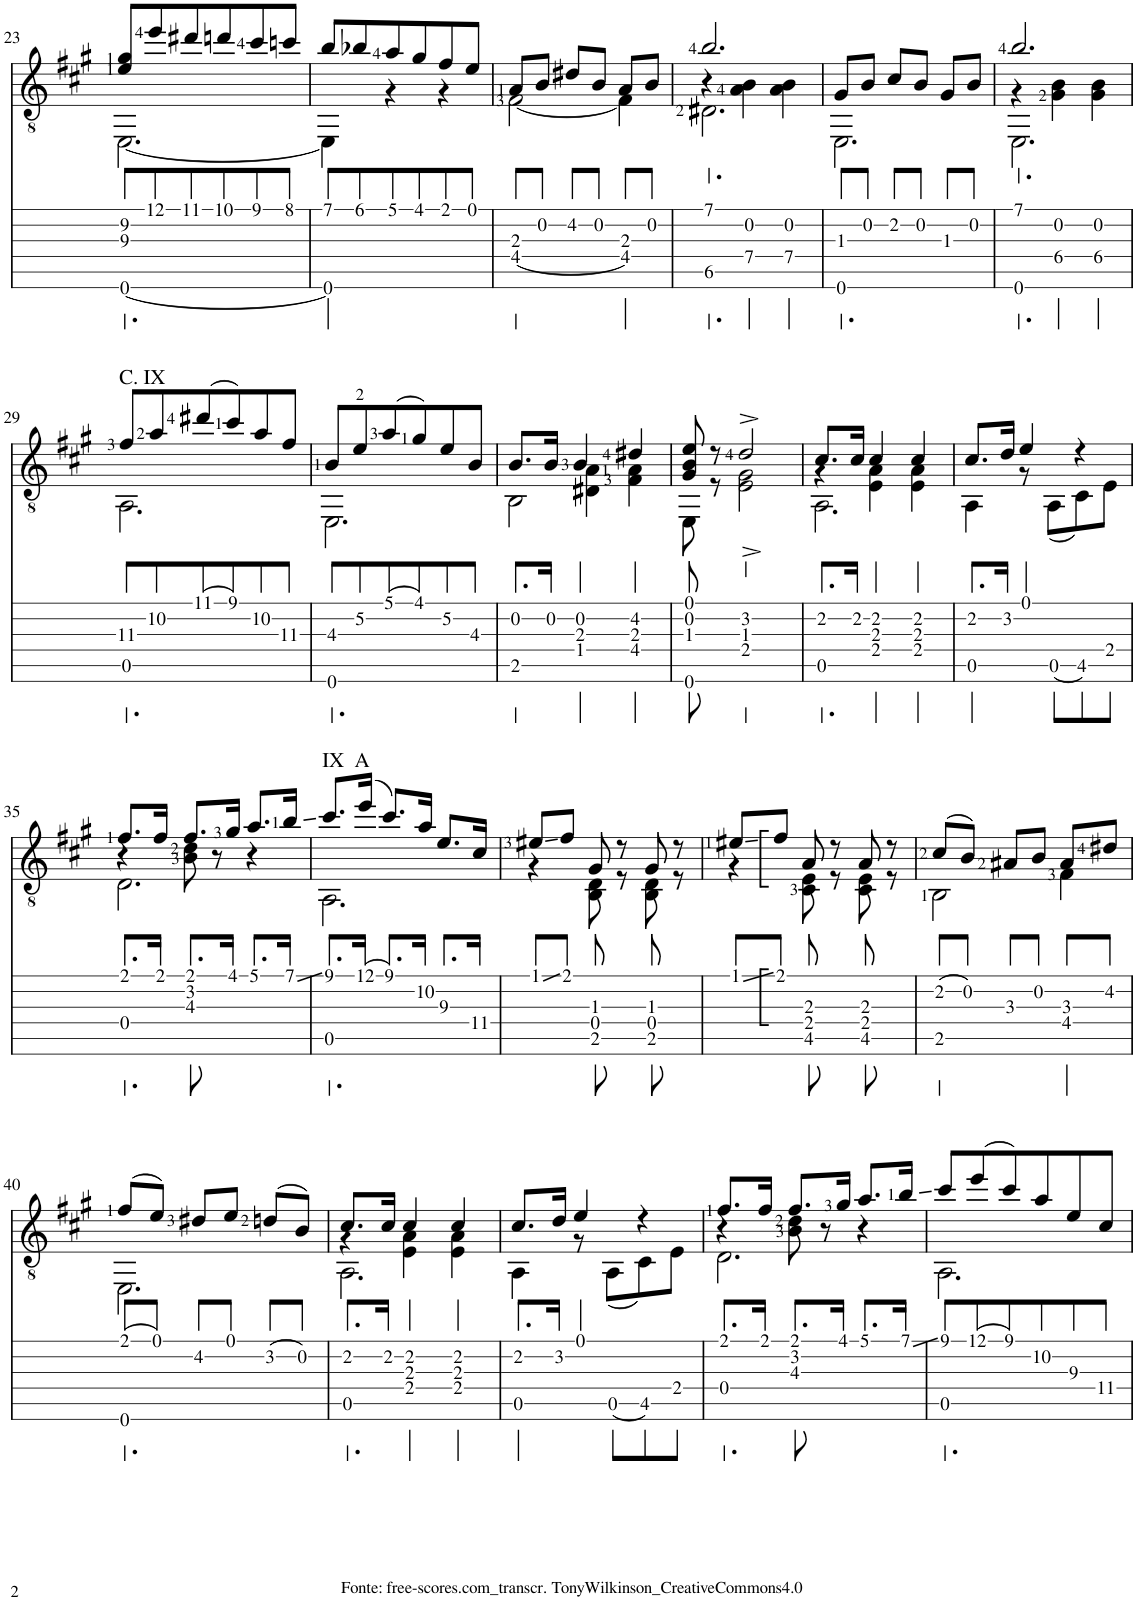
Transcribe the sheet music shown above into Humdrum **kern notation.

**kern	**kern
*part2	*part1
*staff2	*staff1
*I"Chitarra classica (Intavolatura)	*I"Guitar
!!LO:PB:g=z
*	*clefGv2
*k[f#c#g#]	*k[f#c#g#]
*M3/4	*M3/4
=23	=23
*^	*^
8e/ 8g#/L	[2.EE\	8e/ 8g#/L	[2.EE\
8ee/	.	8ee/	.
8dd#X/	.	8dd#X/	.
8ddn/	.	8ddn/	.
8cc#/	.	8cc#/	.
8ccn/J	.	8ccn/J	.
=24	=24	=24	=24
8b/L	4EE\]	8b/L	4EE\]
8b-X/	.	8b-X/	.
8a/	4r	8a/	4r
8g#/	.	8g#/	.
8f#/	4r	8f#/	4r
8e/J	.	8e/J	.
=25	=25	=25	=25
8A/L	[2F#\	8A/L	[2F#\
8B/J	.	8B/J	.
8d#X/L	.	8d#X/L	.
8B/J	.	8B/J	.
8A/L	4F#\]	8A/L	4F#\]
8B/J	.	8B/J	.
=26	=26	=26	=26
*	*^	*	*^
2.b/	4r	2.D#X\	2.b/	4r	2.D#X\
.	4A\ 4B\	.	.	4A\ 4B\	.
.	4A\ 4B\	.	.	4A\ 4B\	.
*	*v	*v	*	*	*
*	*	*	*v	*v
=27	=27	=27	=27
8G#/L	2.EE\	8G#/L	2.EE\
8B/J	.	8B/J	.
8c#/L	.	8c#/L	.
8B/J	.	8B/J	.
8G#/L	.	8G#/L	.
8B/J	.	8B/J	.
=28	=28	=28	=28
*	*^	*	*^
2.b/	4r	2.EE\	2.b/	4r	2.EE\
.	4G#\ 4B\	.	.	4G#\ 4B\	.
.	4G#\ 4B\	.	.	4G#\ 4B\	.
*	*v	*v	*	*	*
*	*	*	*v	*v
!!LO:LB:g=z
=29	=29	=29	=29
!	!	!LO:TX:a:t=C. IX	!
8f#/L	2.AA\	8f#/L	2.AA\
8a/	.	8a/	.
(8dd#X/	.	(8dd#X/	.
8cc#/)	.	8cc#/)	.
8a/	.	8a/	.
8f#/J	.	8f#/J	.
=30	=30	=30	=30
8B/L	2.EE\	8B/L	2.EE\
8e/	.	8e/	.
(8a/	.	(8a/	.
8g#/)	.	8g#/)	.
8e/	.	8e/	.
8B/J	.	8B/J	.
=31	=31	=31	=31
*	*^	*	*^
8.B/L	2BB\	4ryy	8.B/L	2BB\	4ryy
16B/Jk	.	.	16B/Jk	.	.
4B/	.	4D#X\ 4A\	4B/	.	4D#X\ 4A\
4d#X/	4ryy	4F#\ 4A\	4d#X/	4ryy	4F#\ 4A\
*	*v	*v	*	*	*
*	*	*	*v	*v
=32	=32	=32	=32
8G#/ 8B/ 8e/	8EE\	8G#/ 8B/ 8e/	8EE\
8r	8r	8r	8r
2d^/	2E\ 2G#\	2d^/	2E\ 2G#\
=33	=33	=33	=33
*	*^	*	*^
8.c#/L	4r	2.AA\	8.c#/L	4r	2.AA\
16c#/Jk	.	.	16c#/Jk	.	.
4c#/	4E\ 4A\	.	4c#/	4E\ 4A\	.
4c#/	4E\ 4A\	.	4c#/	4E\ 4A\	.
*	*v	*v	*	*	*
*	*	*	*v	*v
=34	=34	=34	=34
8.c#/L	4AA\	8.c#/L	4AA\
16d/Jk	.	16d/Jk	.
4e/	8r	4e/	8r
.	(8AA\L	.	(8AA\L
4r	8C#\)	4r	8C#\)
.	8E\J	.	8E\J
!!LO:LB:g=z
=35	=35	=35	=35
*	*^	*	*^
8.f#/L	4r	2.D\	8.f#/L	4r	2.D\
16f#/Jk	.	.	16f#/Jk	.	.
8.f#/L	8B\ 8d\	.	8.f#/L	8B\ 8d\	.
.	8r	.	.	8r	.
16g#/Jk	.	.	16g#/Jk	.	.
8.a/L	4r	.	8.a/L	4r	.
16b/Jk	.	.	16b/Jk	.	.
*	*v	*v	*	*	*
*	*	*	*v	*v
=36	=36	=36	=36
!	!	!LO:TX:a:t=IX  A	!
8.cc#/L	2.AA\	8.cc#/L	2.AA\
(16ee/Jk	.	(16ee/Jk	.
8.cc#/L)	.	8.cc#/L)	.
16a/Jk	.	16a/Jk	.
8.e/L	.	8.e/L	.
16c#/Jk	.	16c#/Jk	.
=37	=37	=37	=37
8e#X/L	4r	8e#X/L	4r
8f#/J	.	8f#/J	.
8G#/	8BB\ 8D\	8G#/	8BB\ 8D\
8r	8r	8r	8r
8G#/	8BB\ 8D\	8G#/	8BB\ 8D\
8r	8r	8r	8r
=38	=38	=38	=38
8e#X/L	4r	8e#X/L	4r
8f#/J	.	8f#/J	.
8A/	8C#\ 8E\	8A/	8C#\ 8E\
8r	8r	8r	8r
8A/	8C#\ 8E\	8A/	8C#\ 8E\
8r	8r	8r	8r
=39	=39	=39	=39
(8c#/L	2BB\	(8c#/L	2BB\
8B/J)	.	8B/J)	.
8A#X/L	.	8A#X/L	.
8B/J	.	8B/J	.
8A#/L	4F#\	8A#/L	4F#\
8d#X/J	.	8d#X/J	.
!!LO:LB:g=z	!!
=40	=40	=40	=40
(8f#/L	2.EE\	(8f#/L	2.EE\
8e/J)	.	8e/J)	.
8d#X/L	.	8d#X/L	.
8e/J	.	8e/J	.
(8dn/L	.	(8dn/L	.
8B/J)	.	8B/J)	.
=41	=41	=41	=41
*	*^	*	*^
8.c#/L	4r	2.AA\	8.c#/L	4r	2.AA\
16c#/Jk	.	.	16c#/Jk	.	.
4c#/	4E\ 4A\	.	4c#/	4E\ 4A\	.
4c#/	4E\ 4A\	.	4c#/	4E\ 4A\	.
*	*v	*v	*	*	*
*	*	*	*v	*v
=42	=42	=42	=42
8.c#/L	4AA\	8.c#/L	4AA\
16d/Jk	.	16d/Jk	.
4e/	8r	4e/	8r
.	(8AA\L	.	(8AA\L
4r	8C#\)	4r	8C#\)
.	8E\J	.	8E\J
=43	=43	=43	=43
*	*^	*	*^
8.f#/L	4r	2.D\	8.f#/L	4r	2.D\
16f#/Jk	.	.	16f#/Jk	.	.
8.f#/L	8B\ 8d\	.	8.f#/L	8B\ 8d\	.
.	8r	.	.	8r	.
16g#/Jk	.	.	16g#/Jk	.	.
8.a/L	4r	.	8.a/L	4r	.
16b/Jk	.	.	16b/Jk	.	.
*	*v	*v	*	*	*
*	*	*	*v	*v
=44	=44	=44	=44
8cc#/L	2.AA\	8cc#/L	2.AA\
(8ee/	.	(8ee/	.
8cc#/)	.	8cc#/)	.
8a/	.	8a/	.
8e/	.	8e/	.
8c#/J	.	8c#/J	.
*v	*v	*	*
*	*v	*v
=	=
*-	*-
